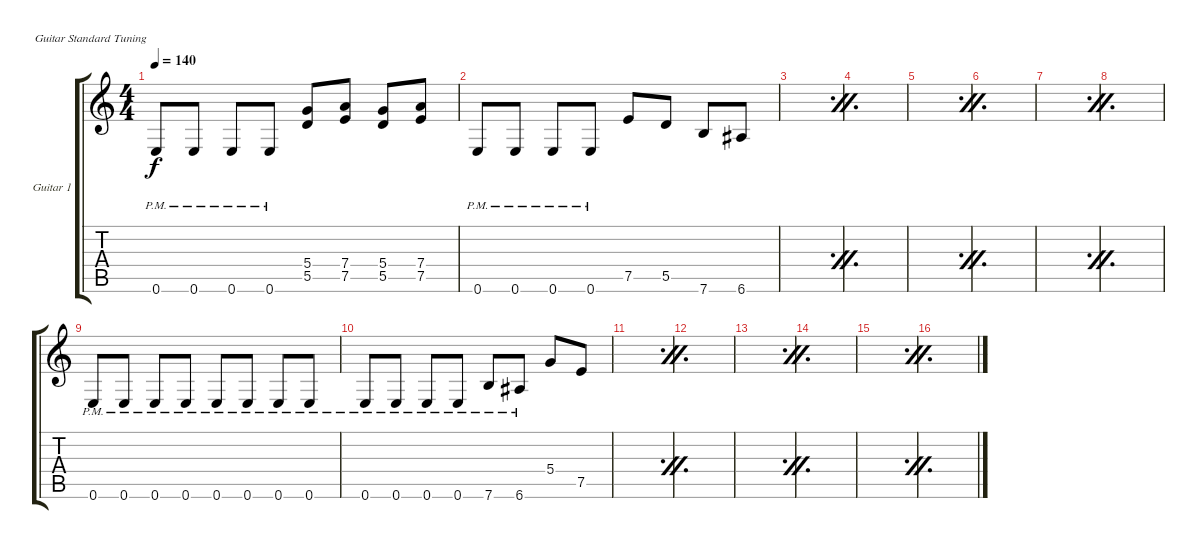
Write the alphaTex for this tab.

\defaultSystemsLayout 4
\bracketExtendMode groupsimilarinstruments
\firstSystemTrackNameOrientation horizontal
\otherSystemsTrackNameOrientation horizontal
\track ("Guitar 1" "Guitar 1") {instrument distortionguitar}
\staff {score tabs}
\tuning (E4 B3 G3 D3 A2 E2)
\ts (4 4)
\tempo 140
\clef g2
\ks c
0.6{pm}.8{lyrics (0 "") lyrics (1 "") lyrics (2 "") lyrics (3 "") lyrics (4 "") dy f} 0.6{pm}.8{lyrics (0 "") lyrics (1 "") lyrics (2 "") lyrics (3 "") lyrics (4 "")} 0.6{pm}.8{lyrics (0 "") lyrics (1 "") lyrics (2 "") lyrics (3 "") lyrics (4 "")} 0.6{pm}.8{lyrics (0 "") lyrics (1 "") lyrics (2 "") lyrics (3 "") lyrics (4 "")} (5.4 5.5).8{lyrics (0 "") lyrics (1 "") lyrics (2 "") lyrics (3 "") lyrics (4 "")} (7.4 7.5).8{lyrics (0 "") lyrics (1 "") lyrics (2 "") lyrics (3 "") lyrics (4 "")} (5.4 5.5).8{lyrics (0 "") lyrics (1 "") lyrics (2 "") lyrics (3 "") lyrics (4 "")} (7.4 7.5).8{lyrics (0 "") lyrics (1 "") lyrics (2 "") lyrics (3 "") lyrics (4 "")} |
0.6{pm}.8{lyrics (0 "") lyrics (1 "") lyrics (2 "") lyrics (3 "") lyrics (4 "")} 0.6{pm}.8{lyrics (0 "") lyrics (1 "") lyrics (2 "") lyrics (3 "") lyrics (4 "")} 0.6{pm}.8{lyrics (0 "") lyrics (1 "") lyrics (2 "") lyrics (3 "") lyrics (4 "")} 0.6{pm}.8{lyrics (0 "") lyrics (1 "") lyrics (2 "") lyrics (3 "") lyrics (4 "")} 7.5.8{lyrics (0 "") lyrics (1 "") lyrics (2 "") lyrics (3 "") lyrics (4 "")} 5.5.8{lyrics (0 "") lyrics (1 "") lyrics (2 "") lyrics (3 "") lyrics (4 "")} 7.6.8{lyrics (0 "") lyrics (1 "") lyrics (2 "") lyrics (3 "") lyrics (4 "")} 6.6.8{lyrics (0 "") lyrics (1 "") lyrics (2 "") lyrics (3 "") lyrics (4 "")} |
\simile firstofdouble
|
\simile secondofdouble
|
\simile firstofdouble
|
\simile secondofdouble
|
\simile firstofdouble
|
\simile secondofdouble
|
\simile none
0.6{pm}.8 0.6{pm}.8 0.6{pm}.8 0.6{pm}.8 0.6{pm}.8 0.6{pm}.8 0.6{pm}.8 0.6{pm}.8 |
0.6{pm}.8 0.6{pm}.8 0.6{pm}.8 0.6{pm}.8 7.6{pm}.8 6.6{pm}.8 5.4.8 7.5.8 |
\simile firstofdouble
|
\simile secondofdouble
|
\simile firstofdouble
|
\simile secondofdouble
|
\simile firstofdouble
|
\simile secondofdouble
